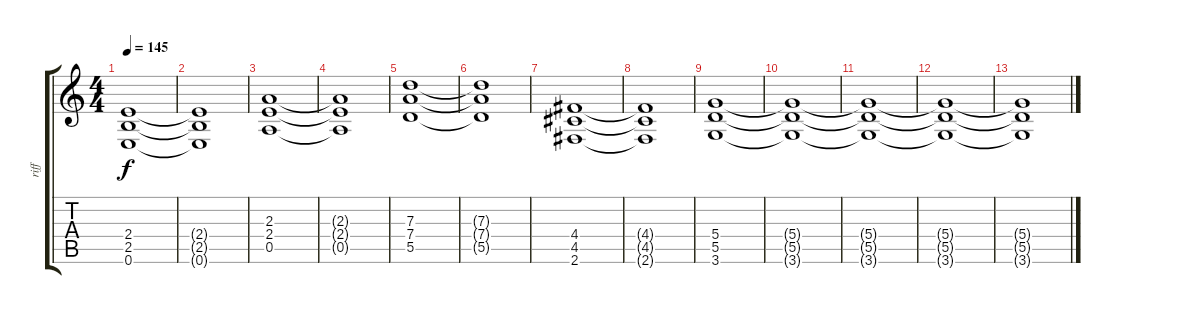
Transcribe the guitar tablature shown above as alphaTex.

\track ("riff" "riff") {instrument distortionguitar}
\staff {score tabs}
\tuning (E4 B3 G3 D3 A2 E2) {hide}
\ts (4 4)
\tempo 145
\clef g2
\ks c
(2.4 2.5 0.6).1{dy f} |
(2.4{t} 2.5{t} 0.6{t}).1 |
(2.3 2.4 0.5).1 |
(2.3{t} 2.4{t} 0.5{t}).1 |
(7.3 7.4 5.5).1 |
(7.3{t} 7.4{t} 5.5{t}).1 |
(4.4 4.5 2.6).1 |
(4.4{t} 4.5{t} 2.6{t}).1 |
(5.4 5.5 3.6).1 |
(5.4{t} 5.5{t} 3.6{t}).1 |
(5.4{t} 5.5{t} 3.6{t}).1{volume 9} |
(5.4{t} 5.5{t} 3.6{t}).1{volume 7} |
(5.4{t} 5.5{t} 3.6{t}).1
